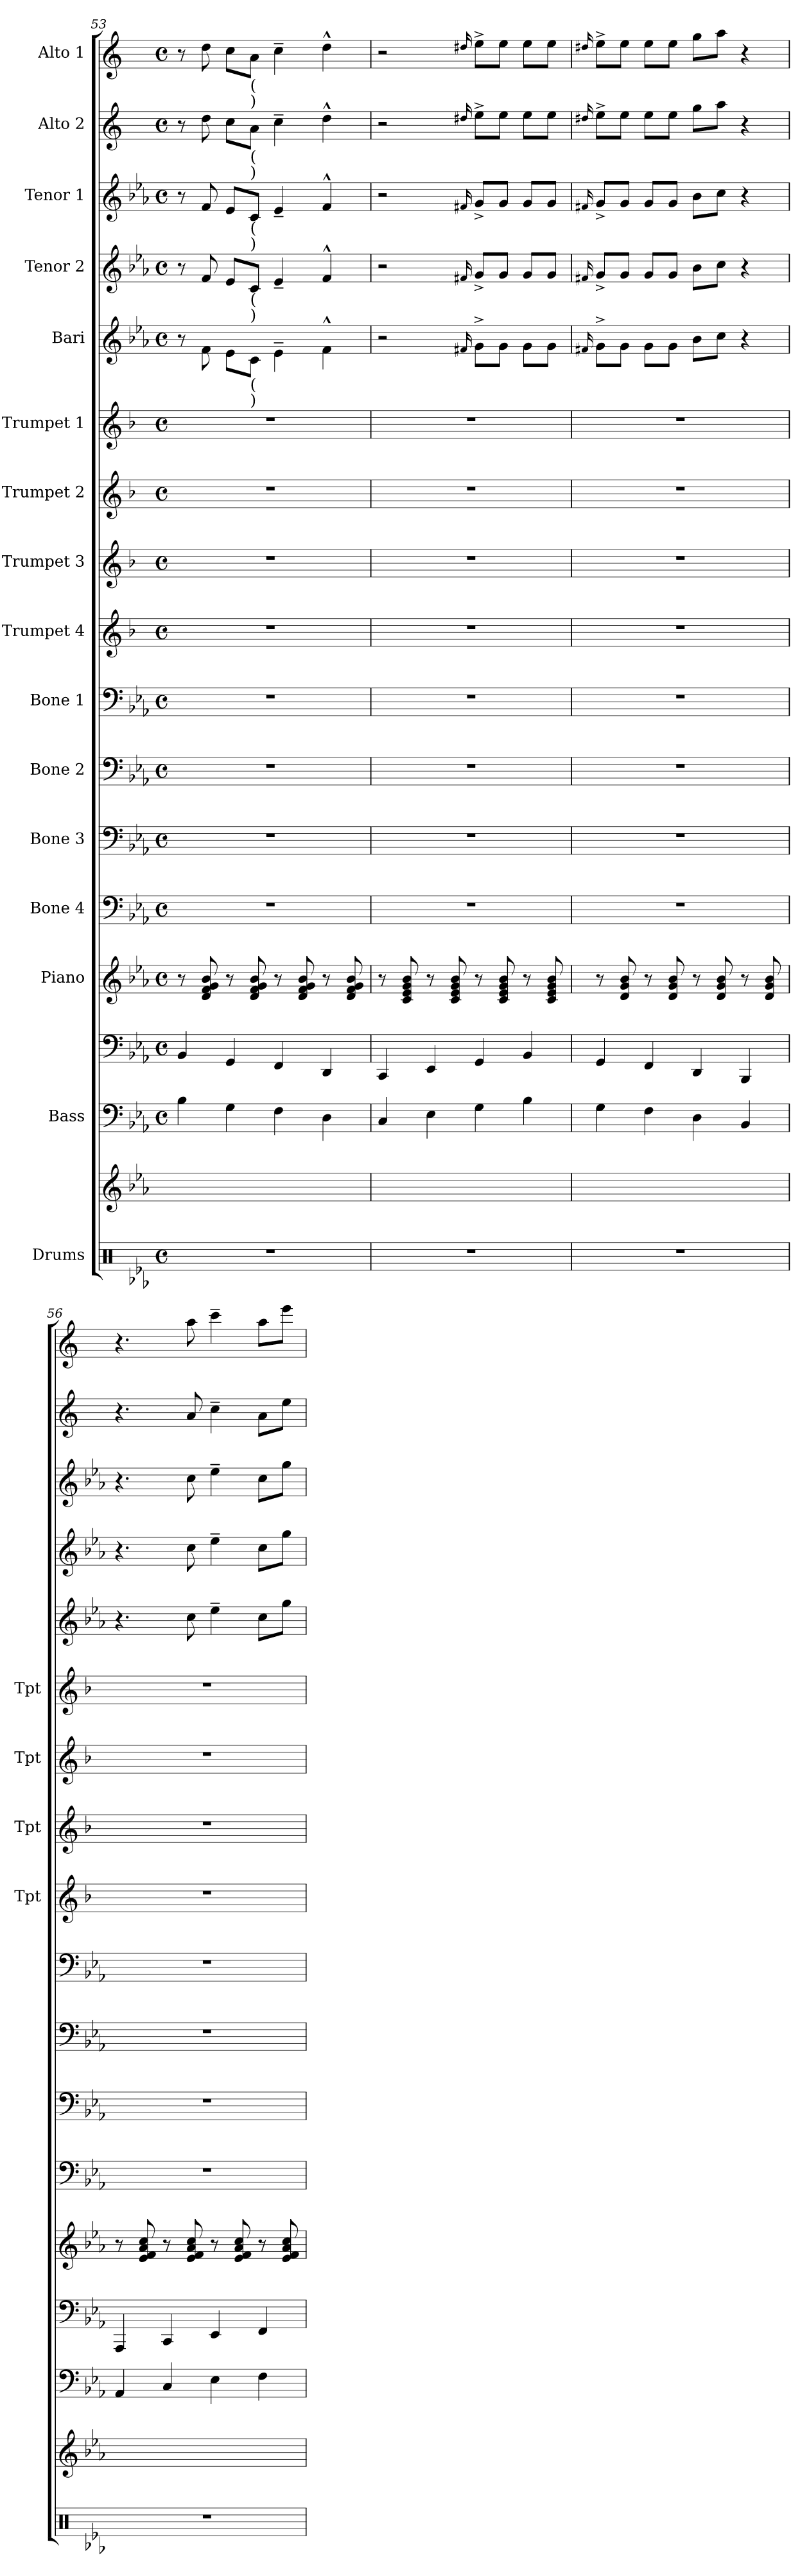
**kern	**kern	**kern	**kern	**kern	**kern	**kern	**kern	**kern	**kern	**kern	**kern	**kern	**kern	**kern	**kern	**kern	**kern
*part18	*part17	*part16	*part15	*part14	*part13	*part12	*part11	*part10	*part9	*part8	*part7	*part6	*part5	*part4	*part3	*part2	*part1
*staff18	*staff17	*staff16	*staff15	*staff14	*staff13	*staff12	*staff11	*staff10	*staff9	*staff8	*staff7	*staff6	*staff5	*staff4	*staff3	*staff2	*staff1
*I"Drums	*	*I"Bass	*	*I"Piano	*I"Bone 4	*I"Bone 3	*I"Bone 2	*I"Bone 1	*I"Trumpet 4	*I"Trumpet 3	*I"Trumpet 2	*I"Trumpet 1	*I"Bari	*I"Tenor 2	*I"Tenor 1	*I"Alto 2	*I"Alto 1
*	*	*	*	*	*	*	*	*	*I'Tpt	*I'Tpt	*I'Tpt	*I'Tpt	*	*	*	*	*
*clefX	*clefG2	*clefF4	*clefF4	*clefG2	*clefF4	*clefF4	*clefF4	*clefF4	*clefG2	*clefG2	*clefG2	*clefG2	*clefG2	*clefG2	*clefG2	*clefG2	*clefG2
*	*	*ITrd7c12	*	*	*	*	*	*	*ITrd1c2	*ITrd1c2	*ITrd1c2	*ITrd1c2	*ITrd12c21	*ITrd8c14	*ITrd8c14	*ITrd5c9	*ITrd5c9
*k[b-e-a-]	*k[b-e-a-]	*k[b-e-a-]	*k[b-e-a-]	*k[b-e-a-]	*k[b-e-a-]	*k[b-e-a-]	*k[b-e-a-]	*k[b-e-a-]	*k[b-e-a-]	*k[b-e-a-]	*k[b-e-a-]	*k[b-e-a-]	*k[b-e-a-]	*k[b-e-a-]	*k[b-e-a-]	*k[b-e-a-]	*k[b-e-a-]
*E-:	*E-:	*E-:	*E-:	*E-:	*E-:	*E-:	*E-:	*E-:	*E-:	*E-:	*E-:	*E-:	*E-:	*E-:	*E-:	*E-:	*E-:
*M4/4	*	*M4/4	*M4/4	*M4/4	*M4/4	*M4/4	*M4/4	*M4/4	*M4/4	*M4/4	*M4/4	*M4/4	*M4/4	*M4/4	*M4/4	*M4/4	*M4/4
*met(c)	*	*met(c)	*met(c)	*met(c)	*met(c)	*met(c)	*met(c)	*met(c)	*met(c)	*met(c)	*met(c)	*met(c)	*met(c)	*met(c)	*met(c)	*met(c)	*met(c)
=53	=53	=53	=53	=53	=53	=53	=53	=53	=53	=53	=53	=53	=53	=53	=53	=53	=53
1r	1ryy	4BB-\	4BB-/	8r	1r	1r	1r	1r	1r	1r	1r	1r	8r	8r	8r	8r	8r
.	.	.	.	8d/ 8f/ 8g/ 8b-/	.	.	.	.	.	.	.	.	8F\	8F/	8F/	8f\	8f\
.	.	4GG\	4GG/	8r	.	.	.	.	.	.	.	.	8E-\L	8E-/L	8E-/L	8e-\L	8e-\L
!	!	!	!	!	!	!	!	!	!	!	!	!	!	!	!	!	!LO:TX:b:t=(
!	!	!	!	!	!	!	!	!	!	!	!	!	!	!	!	!	!LO:TX:b:t=)
!	!	!	!	!	!	!	!	!	!	!	!	!	!	!	!	!LO:TX:b:t=(	!
!	!	!	!	!	!	!	!	!	!	!	!	!	!	!	!	!LO:TX:b:t=)	!
!	!	!	!	!	!	!	!	!	!	!	!	!	!	!	!LO:TX:b:t=(	!	!
!	!	!	!	!	!	!	!	!	!	!	!	!	!	!	!LO:TX:b:t=)	!	!
!	!	!	!	!	!	!	!	!	!	!	!	!	!	!LO:TX:b:t=(	!	!	!
!	!	!	!	!	!	!	!	!	!	!	!	!	!	!LO:TX:b:t=)	!	!	!
!	!	!	!	!	!	!	!	!	!	!	!	!	!LO:TX:b:t=(	!	!	!	!
!	!	!	!	!	!	!	!	!	!	!	!	!	!LO:TX:b:t=)	!	!	!	!
.	.	.	.	8d/ 8f/ 8g/ 8b-/	.	.	.	.	.	.	.	.	8C\J	8C/J	8C/J	8c\J	8c\J
.	.	4FF\	4FF/	8r	.	.	.	.	.	.	.	.	4E-~>\	4E-~</	4E-~</	4e-~>\	4e-~>\
.	.	.	.	8d/ 8f/ 8g/ 8b-/	.	.	.	.	.	.	.	.	.	.	.	.	.
.	.	4DD\	4DD/	8r	.	.	.	.	.	.	.	.	4F^^>\	4F^^>/	4F^^>/	4f^^>\	4f^^>\
.	.	.	.	8d/ 8f/ 8g/ 8b-/	.	.	.	.	.	.	.	.	.	.	.	.	.
=54	=54	=54	=54	=54	=54	=54	=54	=54	=54	=54	=54	=54	=54	=54	=54	=54	=54
1r	1ryy	4CC/	4CC/	8r	1r	1r	1r	1r	1r	1r	1r	1r	2r	2r	2r	2r	2r
.	.	.	.	8c/ 8e-/ 8g/ 8b-/	.	.	.	.	.	.	.	.	.	.	.	.	.
.	.	4EE-\	4EE-/	8r	.	.	.	.	.	.	.	.	.	.	.	.	.
.	.	.	.	8c/ 8e-/ 8g/ 8b-/	.	.	.	.	.	.	.	.	.	.	.	.	.
.	.	.	.	.	.	.	.	.	.	.	.	.	16qqF#X/	16qqF#X/	16qqF#X/	16qqf#X/	16qqf#X/
.	.	4GG\	4GG/	8r	.	.	.	.	.	.	.	.	8G^>\L	8G^</L	8G^</L	8g^>\L	8g^>\L
.	.	.	.	8c/ 8e-/ 8g/ 8b-/	.	.	.	.	.	.	.	.	8G\J	8G/J	8G/J	8g\J	8g\J
.	.	4BB-\	4BB-/	8r	.	.	.	.	.	.	.	.	8G\L	8G/L	8G/L	8g\L	8g\L
.	.	.	.	8c/ 8e-/ 8g/ 8b-/	.	.	.	.	.	.	.	.	8G\J	8G/J	8G/J	8g\J	8g\J
=55	=55	=55	=55	=55	=55	=55	=55	=55	=55	=55	=55	=55	=55	=55	=55	=55	=55
.	.	.	.	.	.	.	.	.	.	.	.	.	16qqF#X/	16qqF#X/	16qqF#X/	16qqf#X/	16qqf#X/
1r	1ryy	4GG\	4GG/	8r	1r	1r	1r	1r	1r	1r	1r	1r	8G^>\L	8G^</L	8G^</L	8g^>\L	8g^>\L
.	.	.	.	8d/ 8g/ 8b-/	.	.	.	.	.	.	.	.	8G\J	8G/J	8G/J	8g\J	8g\J
.	.	4FF\	4FF/	8r	.	.	.	.	.	.	.	.	8G\L	8G/L	8G/L	8g\L	8g\L
.	.	.	.	8d/ 8g/ 8b-/	.	.	.	.	.	.	.	.	8G\J	8G/J	8G/J	8g\J	8g\J
.	.	4DD\	4DD/	8r	.	.	.	.	.	.	.	.	8B-\L	8B-\L	8B-\L	8b-\L	8b-\L
.	.	.	.	8d/ 8g/ 8b-/	.	.	.	.	.	.	.	.	8c\J	8c\J	8c\J	8cc\J	8cc\J
.	.	4BBB-/	4BBB-/	8r	.	.	.	.	.	.	.	.	4r	4r	4r	4r	4r
.	.	.	.	8d/ 8g/ 8b-/	.	.	.	.	.	.	.	.	.	.	.	.	.
=56	=56	=56	=56	=56	=56	=56	=56	=56	=56	=56	=56	=56	=56	=56	=56	=56	=56
1r	1ryy	4AAA-/	4AAA-/	8r	1r	1r	1r	1r	1r	1r	1r	1r	4.r	4.r	4.r	4.r	4.r
.	.	.	.	8e-/ 8f/ 8a-/ 8cc/	.	.	.	.	.	.	.	.	.	.	.	.	.
.	.	4CC/	4CC/	8r	.	.	.	.	.	.	.	.	.	.	.	.	.
.	.	.	.	8e-/ 8f/ 8a-/ 8cc/	.	.	.	.	.	.	.	.	8c\	8c\	8c\	8c/	8cc\
.	.	4EE-\	4EE-/	8r	.	.	.	.	.	.	.	.	4e-~>\	4e-~>\	4e-~>\	4e-~>\	4ee-~>\
.	.	.	.	8e-/ 8f/ 8a-/ 8cc/	.	.	.	.	.	.	.	.	.	.	.	.	.
.	.	4FF\	4FF/	8r	.	.	.	.	.	.	.	.	8c\L	8c\L	8c\L	8c\L	8cc\L
.	.	.	.	8e-/ 8f/ 8a-/ 8cc/	.	.	.	.	.	.	.	.	8g\J	8g\J	8g\J	8g\J	8gg\J
=	=	=	=	=	=	=	=	=	=	=	=	=	=	=	=	=	=
*-	*-	*-	*-	*-	*-	*-	*-	*-	*-	*-	*-	*-	*-	*-	*-	*-	*-
